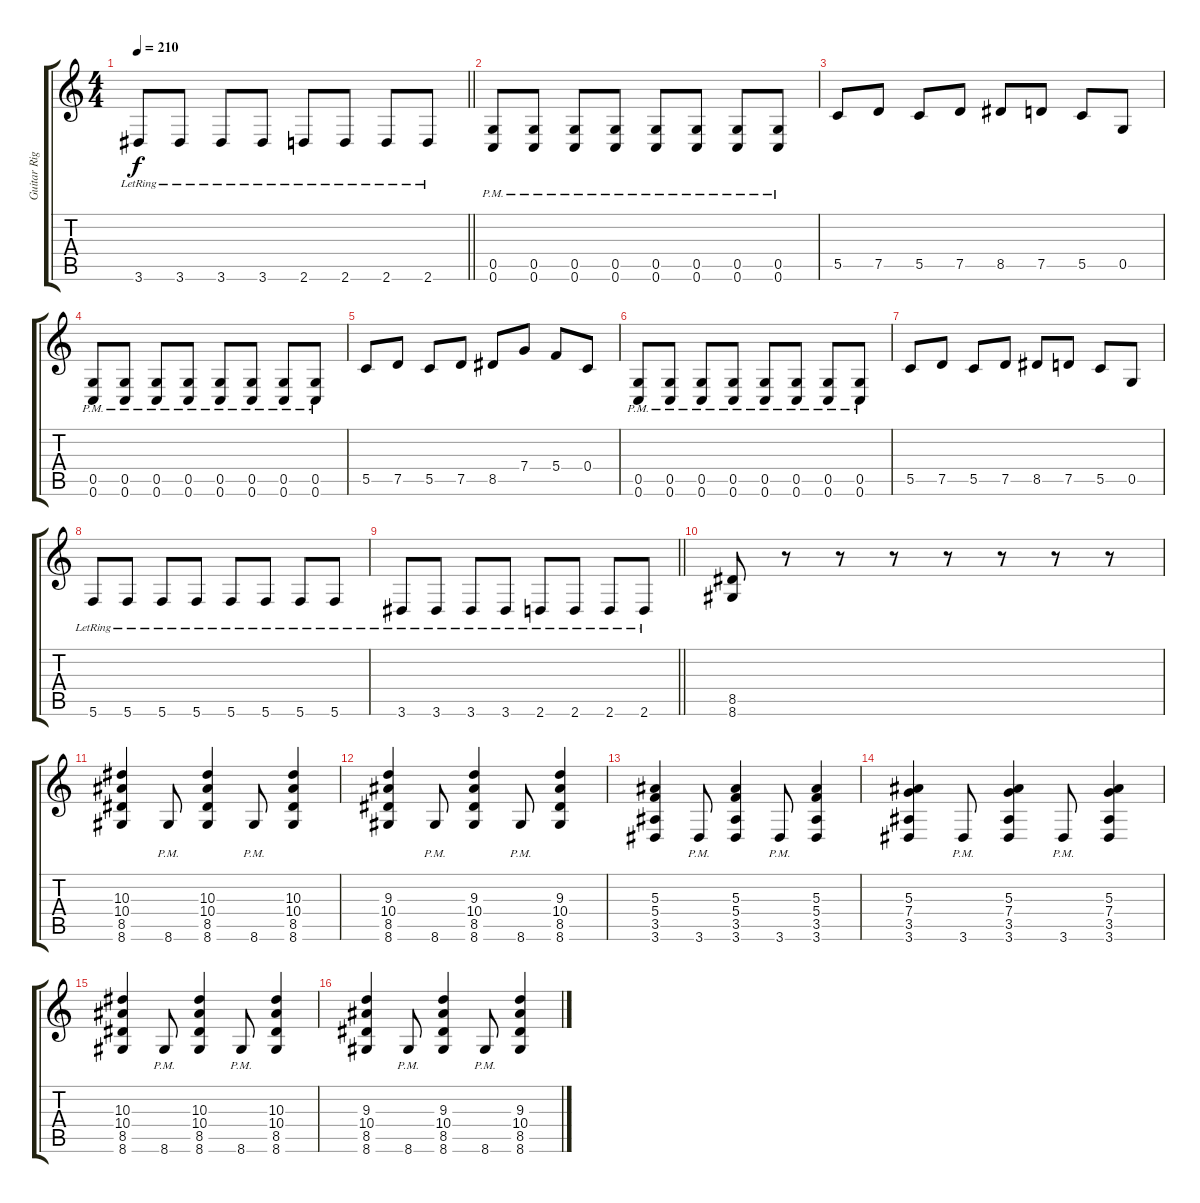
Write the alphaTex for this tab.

\track ("Guitar Right" "Guitar Rig") {instrument distortionguitar}
\staff {score tabs}
\tuning (D4 A3 F3 C3 G2 C2) {hide}
\ts (4 4)
\tempo 210
\clef g2
\barLineRight lightlight
\ks c
3.6{lr}.8{dy f} 3.6{lr}.8 3.6{lr}.8 3.6{lr}.8 2.6{lr}.8 2.6{lr}.8 2.6{lr}.8 2.6{lr}.8 |
(0.5{pm} 0.6{pm}).8 (0.5{pm} 0.6{pm}).8 (0.5{pm} 0.6{pm}).8 (0.5{pm} 0.6{pm}).8 (0.5{pm} 0.6{pm}).8 (0.5{pm} 0.6{pm}).8 (0.5{pm} 0.6{pm}).8 (0.5{pm} 0.6{pm}).8 |
5.5.8 7.5.8 5.5.8 7.5.8 8.5.8 7.5.8 5.5.8 0.5.8 |
(0.5{pm} 0.6{pm}).8 (0.5{pm} 0.6{pm}).8 (0.5{pm} 0.6{pm}).8 (0.5{pm} 0.6{pm}).8 (0.5{pm} 0.6{pm}).8 (0.5{pm} 0.6{pm}).8 (0.5{pm} 0.6{pm}).8 (0.5{pm} 0.6{pm}).8 |
5.5.8 7.5.8 5.5.8 7.5.8 8.5.8 7.4.8 5.4.8 0.4.8 |
(0.5{pm} 0.6{pm}).8 (0.5{pm} 0.6{pm}).8 (0.5{pm} 0.6{pm}).8 (0.5{pm} 0.6{pm}).8 (0.5{pm} 0.6{pm}).8 (0.5{pm} 0.6{pm}).8 (0.5{pm} 0.6{pm}).8 (0.5{pm} 0.6{pm}).8 |
5.5.8 7.5.8 5.5.8 7.5.8 8.5.8 7.5.8 5.5.8 0.5.8 |
5.6{lr}.8 5.6{lr}.8 5.6{lr}.8 5.6{lr}.8 5.6{lr}.8 5.6{lr}.8 5.6{lr}.8 5.6{lr}.8 |
\barLineRight lightlight
3.6{lr}.8 3.6{lr}.8 3.6{lr}.8 3.6{lr}.8 2.6{lr}.8 2.6{lr}.8 2.6{lr}.8 2.6{lr}.8 |
(8.5 8.6).8 r.8 r.8 r.8 r.8 r.8 r.8 r.8 |
(10.3 10.4 8.5 8.6).4 8.6{pm}.8 (10.3 10.4 8.5 8.6).4 8.6{pm}.8 (10.3 10.4 8.5 8.6).4 |
(9.3 10.4 8.5 8.6).4 8.6{pm}.8 (9.3 10.4 8.5 8.6).4 8.6{pm}.8 (9.3 10.4 8.5 8.6).4 |
(5.3 5.4 3.5 3.6).4 3.6{pm}.8 (5.3 5.4 3.5 3.6).4 3.6{pm}.8 (5.3 5.4 3.5 3.6).4 |
(5.3 7.4 3.5 3.6).4 3.6{pm}.8 (5.3 7.4 3.5 3.6).4 3.6{pm}.8 (5.3 7.4 3.5 3.6).4 |
(10.3 10.4 8.5 8.6).4 8.6{pm}.8 (10.3 10.4 8.5 8.6).4 8.6{pm}.8 (10.3 10.4 8.5 8.6).4 |
(9.3 10.4 8.5 8.6).4 8.6{pm}.8 (9.3 10.4 8.5 8.6).4 8.6{pm}.8 (9.3 10.4 8.5 8.6).4
